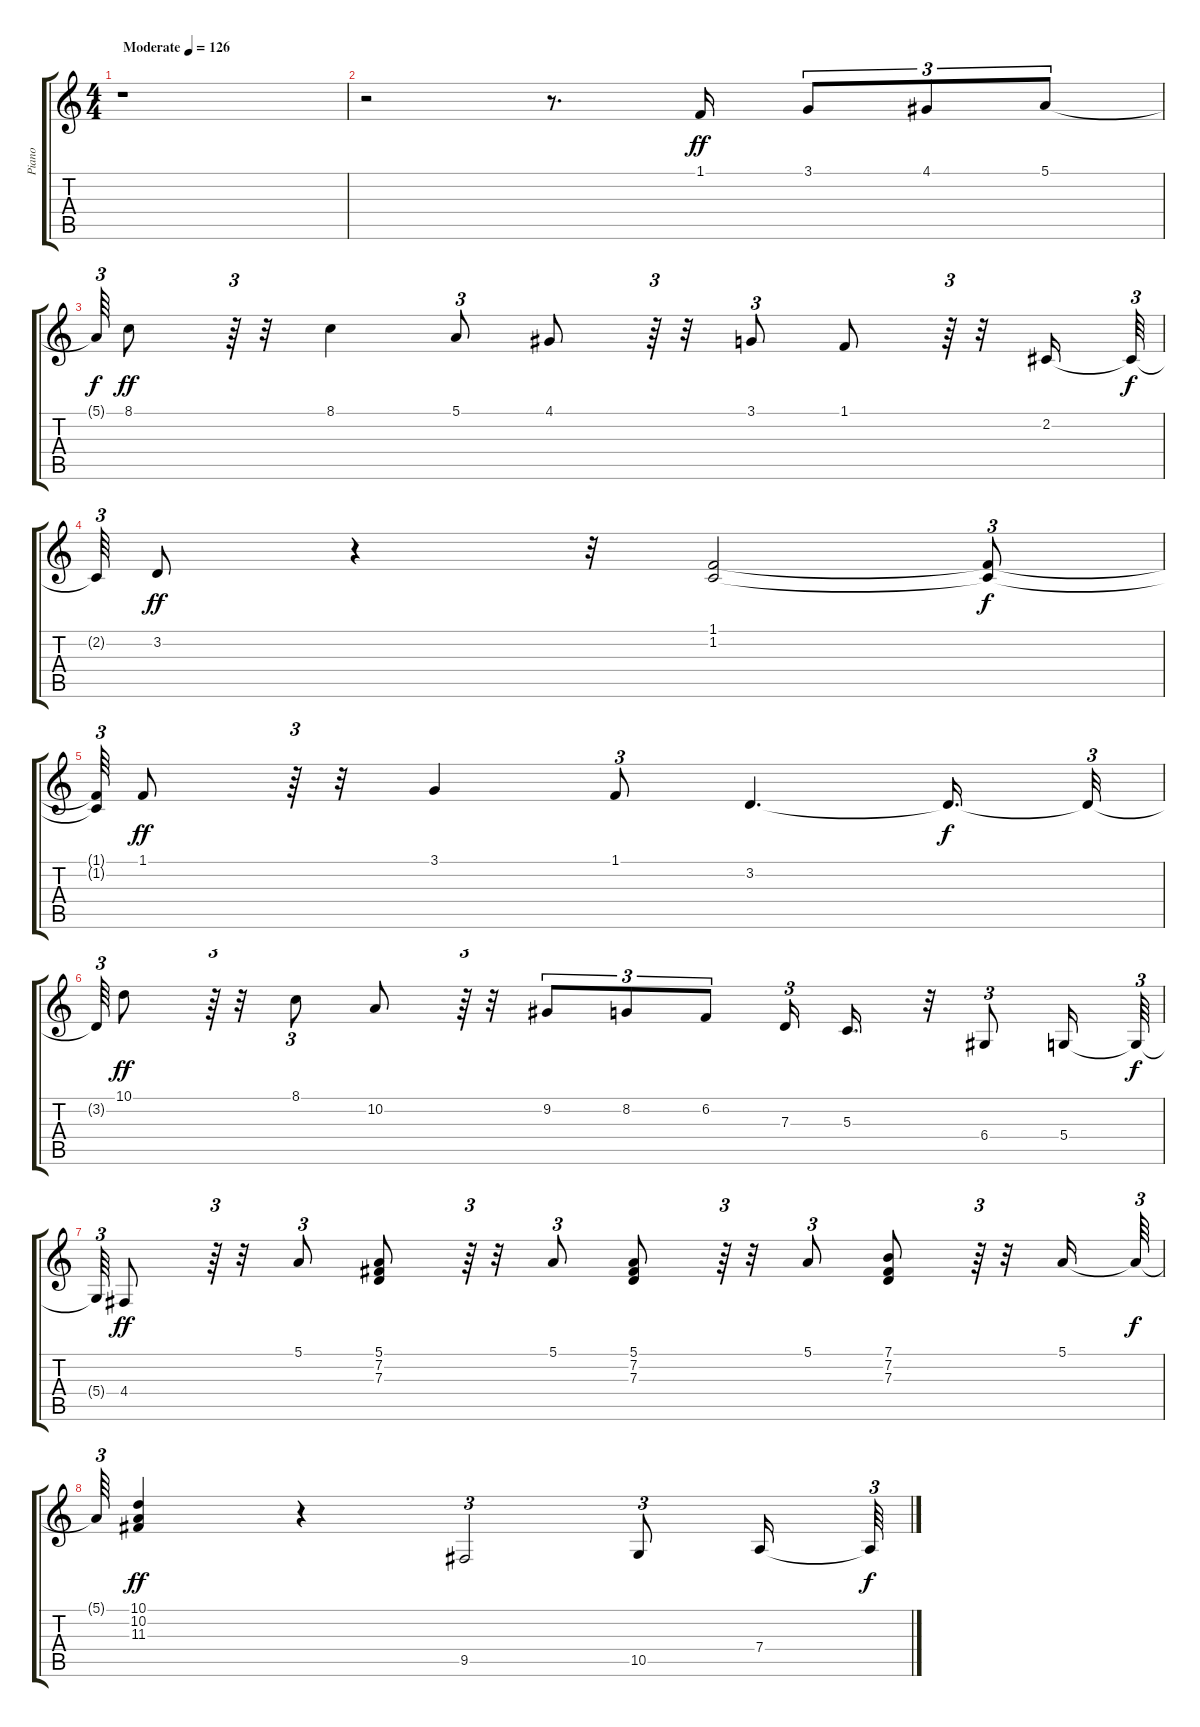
\track ("Piano" "Piano") {instrument electricpiano1}
\staff {score tabs}
\tuning (E4 B3 G3 D3 A2 E2) {hide}
\ts (4 4)
\tempo (126 "Moderate")
\clef g2
\ks c
r.1{dy ff instrument electricpiano1} |
r.2 r.8{d} 1.1.16 3.1.8{tu (3 2)} 4.1.8{tu (3 2)} 5.1.8{tu (3 2)} |
5.1{t}.64{tu (3 2) dy f} 8.1.8{dy ff} r.64{tu (3 2)} r.32 8.1.4 5.1.8{tu (3 2)} 4.1.8 r.64{tu (3 2)} r.32 3.1.8{tu (3 2)} 1.1.8 r.64{tu (3 2)} r.32 2.2.16 2.2{t}.64{tu (3 2) dy f} |
2.2{t}.64{tu (3 2)} 3.2.8{dy ff} r.4 r.32 (1.1 1.2).2 (1.1{t} 1.2{t}).8{tu (3 2) dy f} |
(1.1{t} 1.2{t}).64{tu (3 2)} 1.1.8{dy ff} r.64{tu (3 2)} r.32 3.1.4 1.1.8{tu (3 2)} 3.2.4{d} 3.2{t}.16{d dy f} 3.2{t}.32{tu (3 2)} |
3.2{t}.64{tu (3 2)} 10.1.8{dy ff} r.64{tu (3 2)} r.32 8.1.8{tu (3 2)} 10.2.8 r.64{tu (3 2)} r.32 9.2.8{tu (3 2)} 8.2.8{tu (3 2)} 6.2.8{tu (3 2)} 7.3.16{tu (3 2)} 5.3.16{d} r.32 6.4.8{tu (3 2)} 5.4.16 5.4{t}.64{tu (3 2) dy f} |
5.4{t}.64{tu (3 2)} 4.4.8{dy ff} r.64{tu (3 2)} r.32 5.1.8{tu (3 2)} (5.1 7.2 7.3).8 r.64{tu (3 2)} r.32 5.1.8{tu (3 2)} (5.1 7.2 7.3).8 r.64{tu (3 2)} r.32 5.1.8{tu (3 2)} (7.1 7.2 7.3).8 r.64{tu (3 2)} r.32 5.1.16 5.1{t}.64{tu (3 2) dy f} |
5.1{t}.64{tu (3 2)} (10.1 10.2 11.3).4{dy ff} r.4 9.5.2{tu (3 2)} 10.5.8{tu (3 2)} 7.4.16 7.4{t}.64{tu (3 2) dy f}
